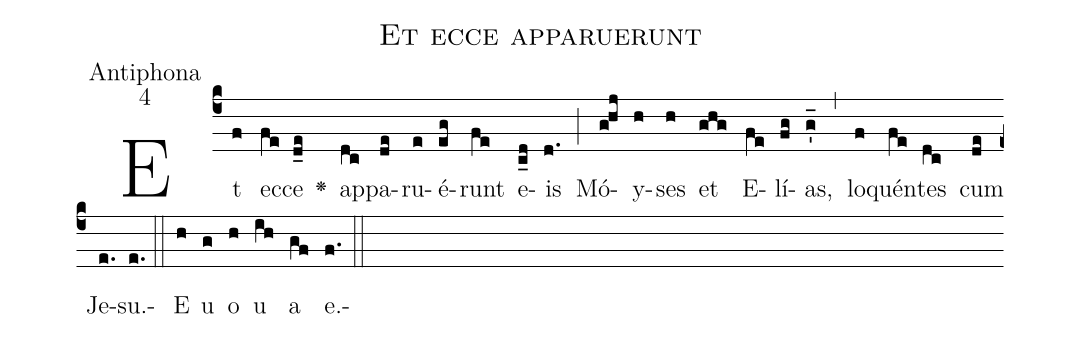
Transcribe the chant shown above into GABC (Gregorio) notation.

name:Et ecce apparuerunt;
office-part:Antiphona;
mode:4;
%%
(c4)Et(f) ec(fe)ce(d_e) <v>\greheightstar</v>() ap(dc)pa(de)ru(e)é(eg)runt(fe) e(c_d)is(d.)(;) Mó(ghj)y(h)ses(h) et(ghg) E(fe)lí(fg)as,(g'_) (,) lo(f)quén(fe)tes(dc) cum(de) Je(e.)su.(e.)(::) E(h) u(g) o(h) u(ih) a(gf) e.(f.)(::)
